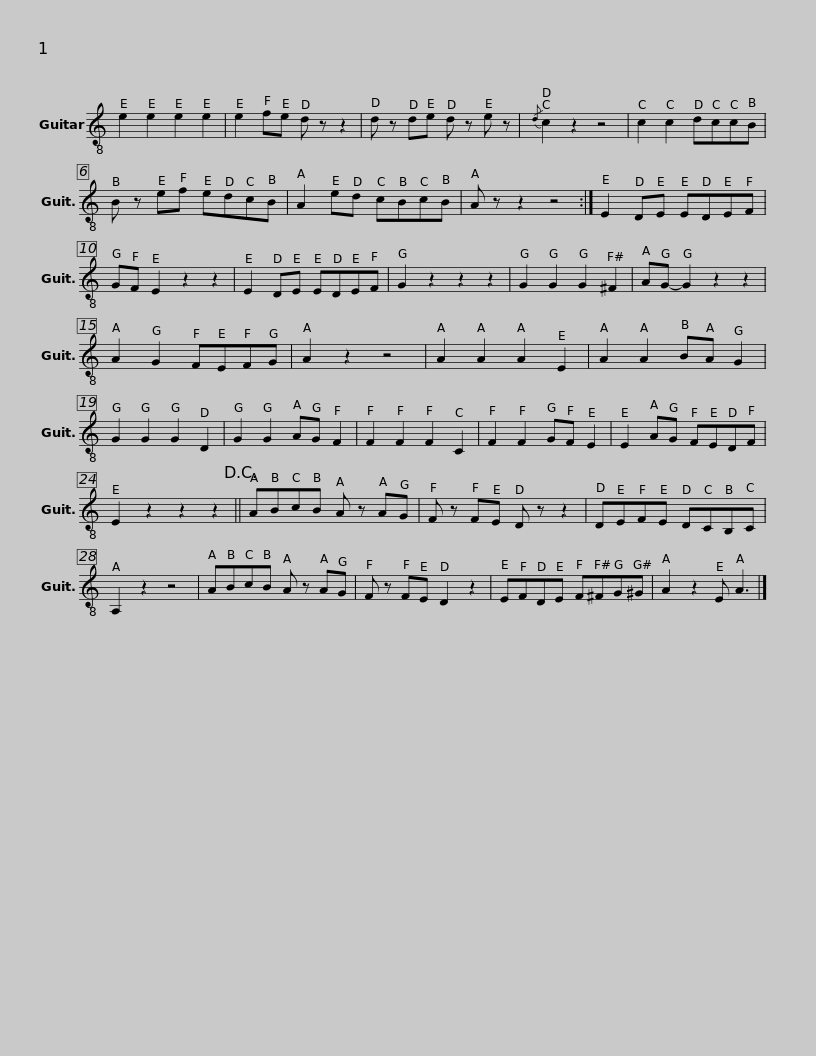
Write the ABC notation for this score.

X:1
L:1/8
M:none
I:linebreak $
K:C
V:1 treble-8
V:1
 e2 e2 e2 e2 | e2 fe d z z2 | d z de d z e z |{/d} c2 z2 z4 |$ c2 c2 dccB | %5
 B z ef edcB | A2 ed cBcB | A z z2 z4 :|$ E2 DE EDEF | GF E2 z2 z2 | %10
 E2 DE EDEF | G2 z2 z2 z2 |$ G2 G2 G2 ^F2 | AG- G2 z2 z2 | A2 G2 FEFG | %15
 A2 z2 z4 |$ A2 A2 A2 E2 | A2 A2 BA G2 | G2 G2 G2 D2 | G2 G2 AG F2 |$ %20
 F2 F2 F2 C2 | F2 F2 GF E2 | E2 AG FEDF | E2 z2 z2 z2!D.C.! ||$ ABcB A z AG | %25
 F z FE D z z2 | DEFE DCB,C | A,2 z2 z4 |$ ABcB A z AG | F z FE D2 z2 | %30
 EFDE F^FG^G | A2 z2 E A3 |] %32
